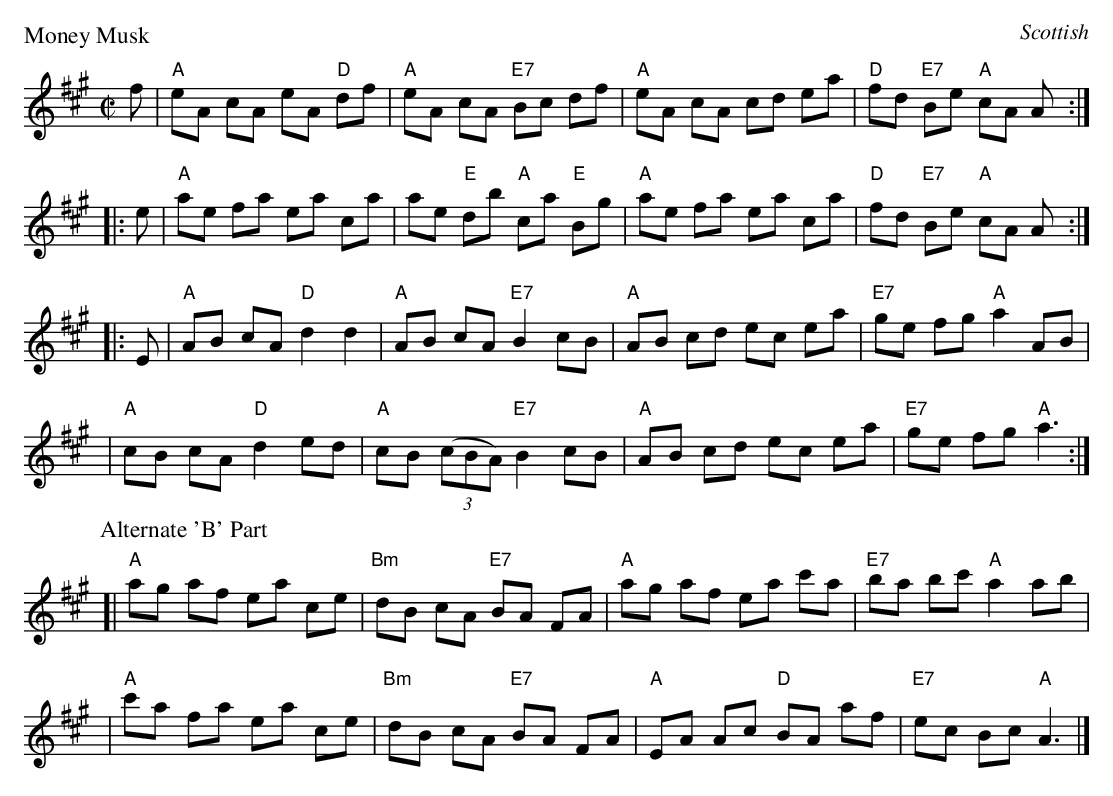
X:1
P: Money Musk
O: Scottish
M: C|
K: A
   f | "A"eA cA eA "D"df | "A"eA cA "E7"Bc df | "A"eA cA cd ea | "D"fd "E7"Be "A"cA A :|
|: e | "A"ae fa ea ca | ae "E"db "A"ca "E"Bg | "A"ae fa ea ca | "D"fd "E7"Be "A"cA A :|
|: E | "A"AB cA "D"d2 d2 | "A"AB cA "E7"B2 cB | "A"AB cd ec ea | "E7"ge fg "A"a2 AB |
     | "A"cB cA "D"d2 ed | "A"cB ((3cBA) "E7"B2 cB | "A"AB cd ec ea | "E7"ge fg "A"a3 :|
P: Alternate 'B' Part
[| "A"ag af ea ce | "Bm"dB cA "E7"BA FA | "A"ag af ea c'a | "E7"ba bc' "A"a2 ab |
|  "A"c'a fa ea ce | "Bm"dB cA "E7"BA FA | "A"EA Ac "D"BA af | "E7"ec Bc "A"A3 |]
